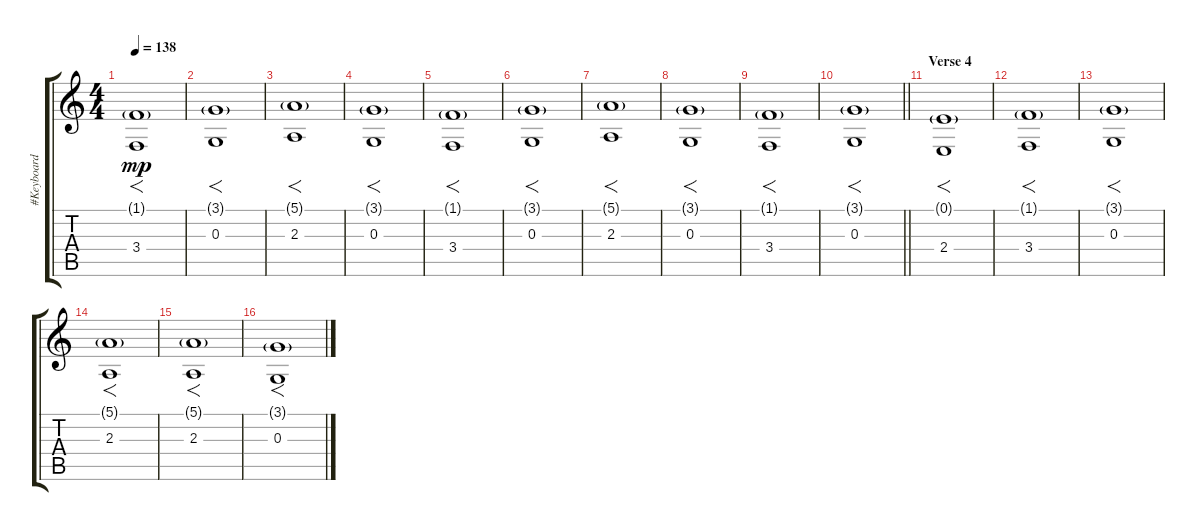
\track ("#Keyboard 2 (mixed sound)" "#Keyboard ") {instrument drawbarorgan}
\staff {score tabs}
\tuning (E4 B3 G3 D3 A2 D2) {hide}
\ts (4 4)
\tempo 138
\clef g2
\ks c
(1.1{g} 3.4).1{f dy mp} |
(3.1{g} 0.3).1{f} |
(5.1{g} 2.3).1{f} |
(3.1{g} 0.3).1{f} |
(1.1{g} 3.4).1{f} |
(3.1{g} 0.3).1{f} |
(5.1{g} 2.3).1{f} |
(3.1{g} 0.3).1{f} |
(1.1{g} 3.4).1{f} |
\barLineRight lightlight
(3.1{g} 0.3).1{f} |
\section ("" "Verse 4")
(0.1{g} 2.4).1{f} |
(1.1{g} 3.4).1{f} |
(3.1{g} 0.3).1{f} |
(5.1{g} 2.3).1{f} |
(5.1{g} 2.3).1{f} |
(3.1{g} 0.3).1{f}
